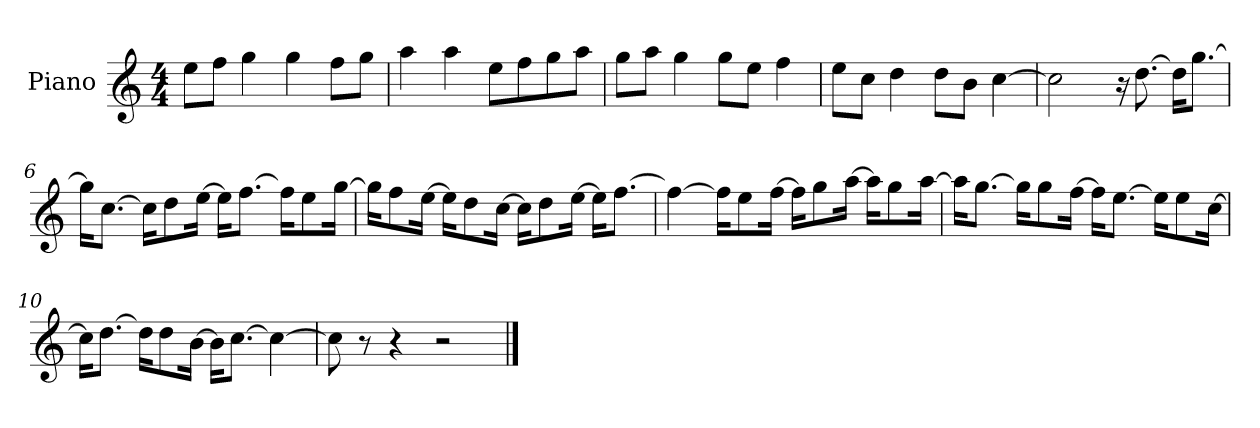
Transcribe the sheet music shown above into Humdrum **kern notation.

**kern
*part1
*staff1
*I"Piano
*I'P-no
*clefG2
*k[]
*M4/4
*MM90
=1
8ee\L
8ff\J
4gg\
4gg\
8ff\L
8gg\J
=2
4aa\
4aa\
8ee\L
8ff\
8gg\
8aa\J
=3
8gg\L
8aa\J
4gg\
8gg\L
8ee\J
4ff\
=4
8ee\L
8cc\J
4dd\
8dd\L
8b\J
[4cc\
=5
2cc\]
16r
[8.dd\
16dd\KL]
[8.gg\J
!!LO:LB:g=z
=6
16gg\KL]
[8.cc\J
16cc\KL]
8dd\
[16ee\Jk
16ee\KL]
[8.ff\J
16ff\KL]
8ee\
[16gg\Jk
=7
16gg\KL]
8ff\
[16ee\Jk
16ee\KL]
8dd\
[16cc\Jk
16cc\KL]
8dd\
[16ee\Jk
16ee\KL]
[8.ff\J
=8
4ff\_
16ff\KL]
8ee\
[16ff\Jk
16ff\KL]
8gg\
[16aa\Jk
16aa\KL]
8gg\
[16aa\Jk
=9
16aa\KL]
[8.gg\J
16gg\KL]
8gg\
[16ff\Jk
16ff\KL]
[8.ee\J
16ee\KL]
8ee\
[16cc\Jk
!!LO:LB:g=z
=10
16cc\KL]
[8.dd\J
16dd\KL]
8dd\
[16b\Jk
16b\KL]
[8.cc\J
4cc\_
=11
8cc\]
8r
4r
2r
==
*-
